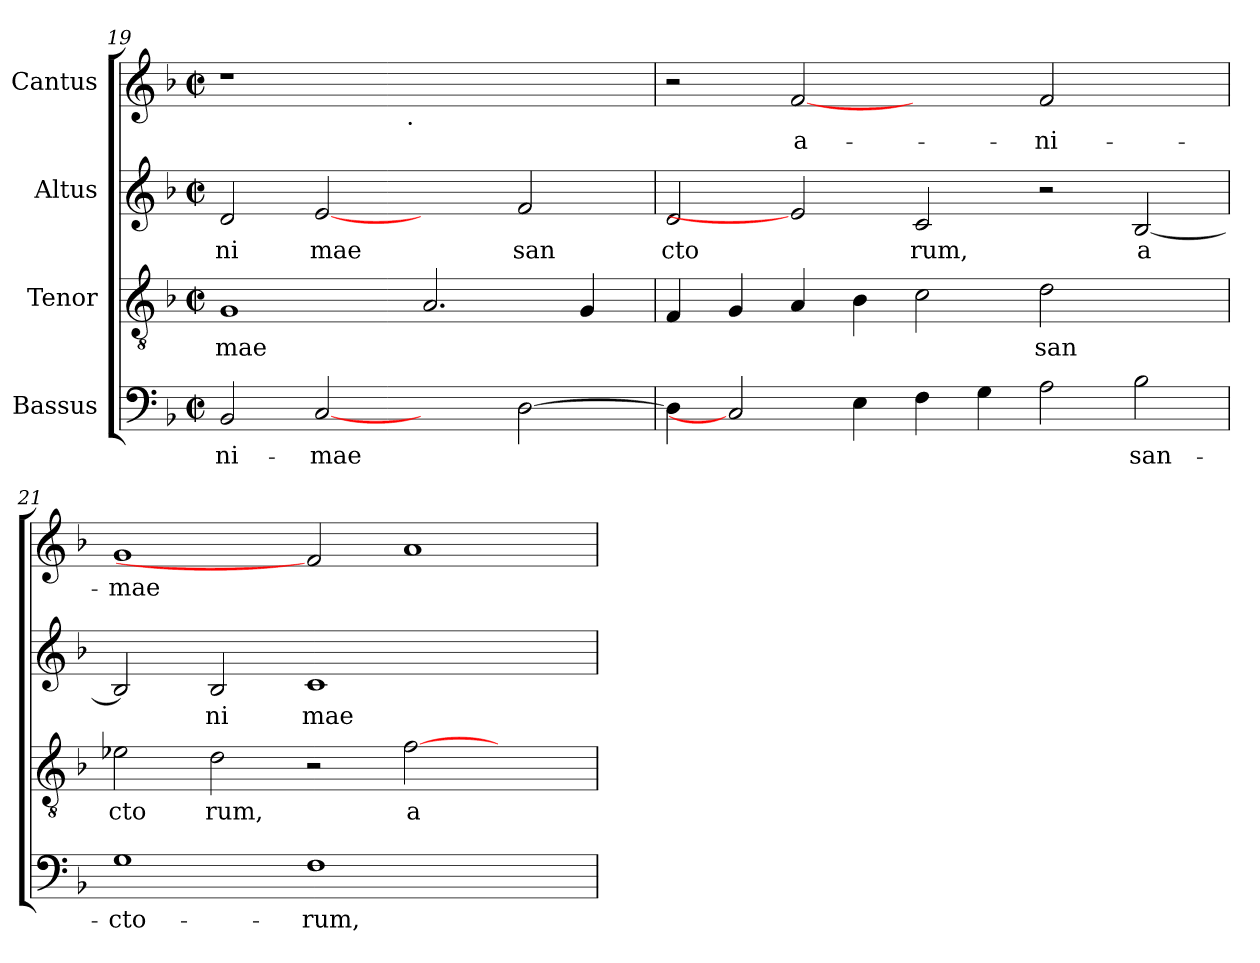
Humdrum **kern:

**kern	**text	**kern	**text	**kern	**text	**kern	**text
*part4	*part4	*part3	*part3	*part2	*part2	*part1	*part1
*staff4	*staff4	*staff3	*staff3	*staff2	*staff2	*staff1	*staff1
*I"Bassus	*	*I"Tenor	*	*I"Altus	*	*I"Cantus	*
*clefF4	*	*clefGv2	*	*clefG2	*	*clefG2	*
*k[b-]	*	*k[b-]	*	*k[b-]	*	*k[b-]	*
*F:	*	*F:	*	*F:	*	*F:	*
*M2/2	*	*M2/2	*	*M2/2	*	*M2/2	*
*met(c|)	*	*met(c|)	*	*met(c|)	*	*met(c|)	*
=19	=19	=19	=19	=19	=19	=19	=19
!	!LO:LY:b	!	!LO:LY:b	!	!LO:LY:b:cj	!	!
*	*	*	*	*	*	*^	*
2BB-/	-ni-	1G	mae	2d/	ni	1r	2ryy	.
!	!LO:LY:b	!	!	!	!LO:LY:b:cj	!	!	!
[2C	-mae	.	.	[2e	mae	.	4...ryy	.
!	!	!	!	!	!	!	!LO:TX:b:t=.	!
.	.	.	.	.	.	.	1ryy	.
!	!	!	!LO:LY:b	!	!	!	!	!
2ryy	.	2.A/	.	2ryy	.	1ryy	.	.
!	!LO:LY:b	!	!	!	!LO:LY:b:cj	!	!	!
[>2D\	.	.	.	2f/	san	.	.	.
!	!	!	!LO:LY:b	!	!	!	!	!
.	.	4G/	.	.	.	.	.	.
.	.	.	.	.	.	.	32ryy	.
=20	=20	=20	=20	=20	=20	=20	=20	=20
!	!LO:LY:b	!	!LO:LY:b	!	!LO:LY:b:cj	!	!	!
*	*	*	*	*	*	*v	*v	*
4D\]	.	4F/	.	2d/	cto	2r	.
!	!	!	!LO:LY:b	!	!	!	!
2C]	.	4G/	.	.	.	.	.
!	!	!	!LO:LY:b	!	!	!	!LO:LY:b:cj
.	.	4A/	.	2e]	.	[2f	a-
!	!LO:LY:b	!	!LO:LY:b	!	!	!	!
4E\	.	4B-\	.	.	.	.	.
!	!LO:LY:b	!	!LO:LY:b	!	!LO:LY:b:cj	!	!
4F\	.	2c\	.	2c/	rum,	2ryy	.
!	!LO:LY:b	!	!	!	!	!	!
4G\	.	.	.	.	.	.	.
!	!LO:LY:b	!	!LO:LY:b	!	!	!	!LO:LY:b:cj
2A\	.	2d\	san	2r	.	2f/	-ni-
!	!LO:LY:b	!	!	!	!LO:LY:b:cj	!	!
2B-\	san-	2ryy	.	[<2B-/	a	2ryy	.
=21	=21	=21	=21	=21	=21	=21	=21
!	!LO:LY:b	!	!LO:LY:b	!	!LO:LY:b:cj	!	!LO:LY:b:cj
1G	-cto-	2e-X\	cto	2B-/]	.	1g	-mae
!	!	!	!LO:LY:b	!	!LO:LY:b:cj	!	!
.	.	2d\	rum,	2B-/	ni	.	.
!	!LO:LY:b	!	!	!	!LO:LY:b:cj	!	!
1F	-rum,	2r	.	1c	mae	2f]	.
!	!	!	!LO:LY:b	!	!	!	!LO:LY:b:cj
.	.	[>2f\	a	.	.	1a	.
2ryy	.	2ryy	.	2ryy	.	.	.
=	=	=	=	=	=	=	=
*-	*-	*-	*-	*-	*-	*-	*-
